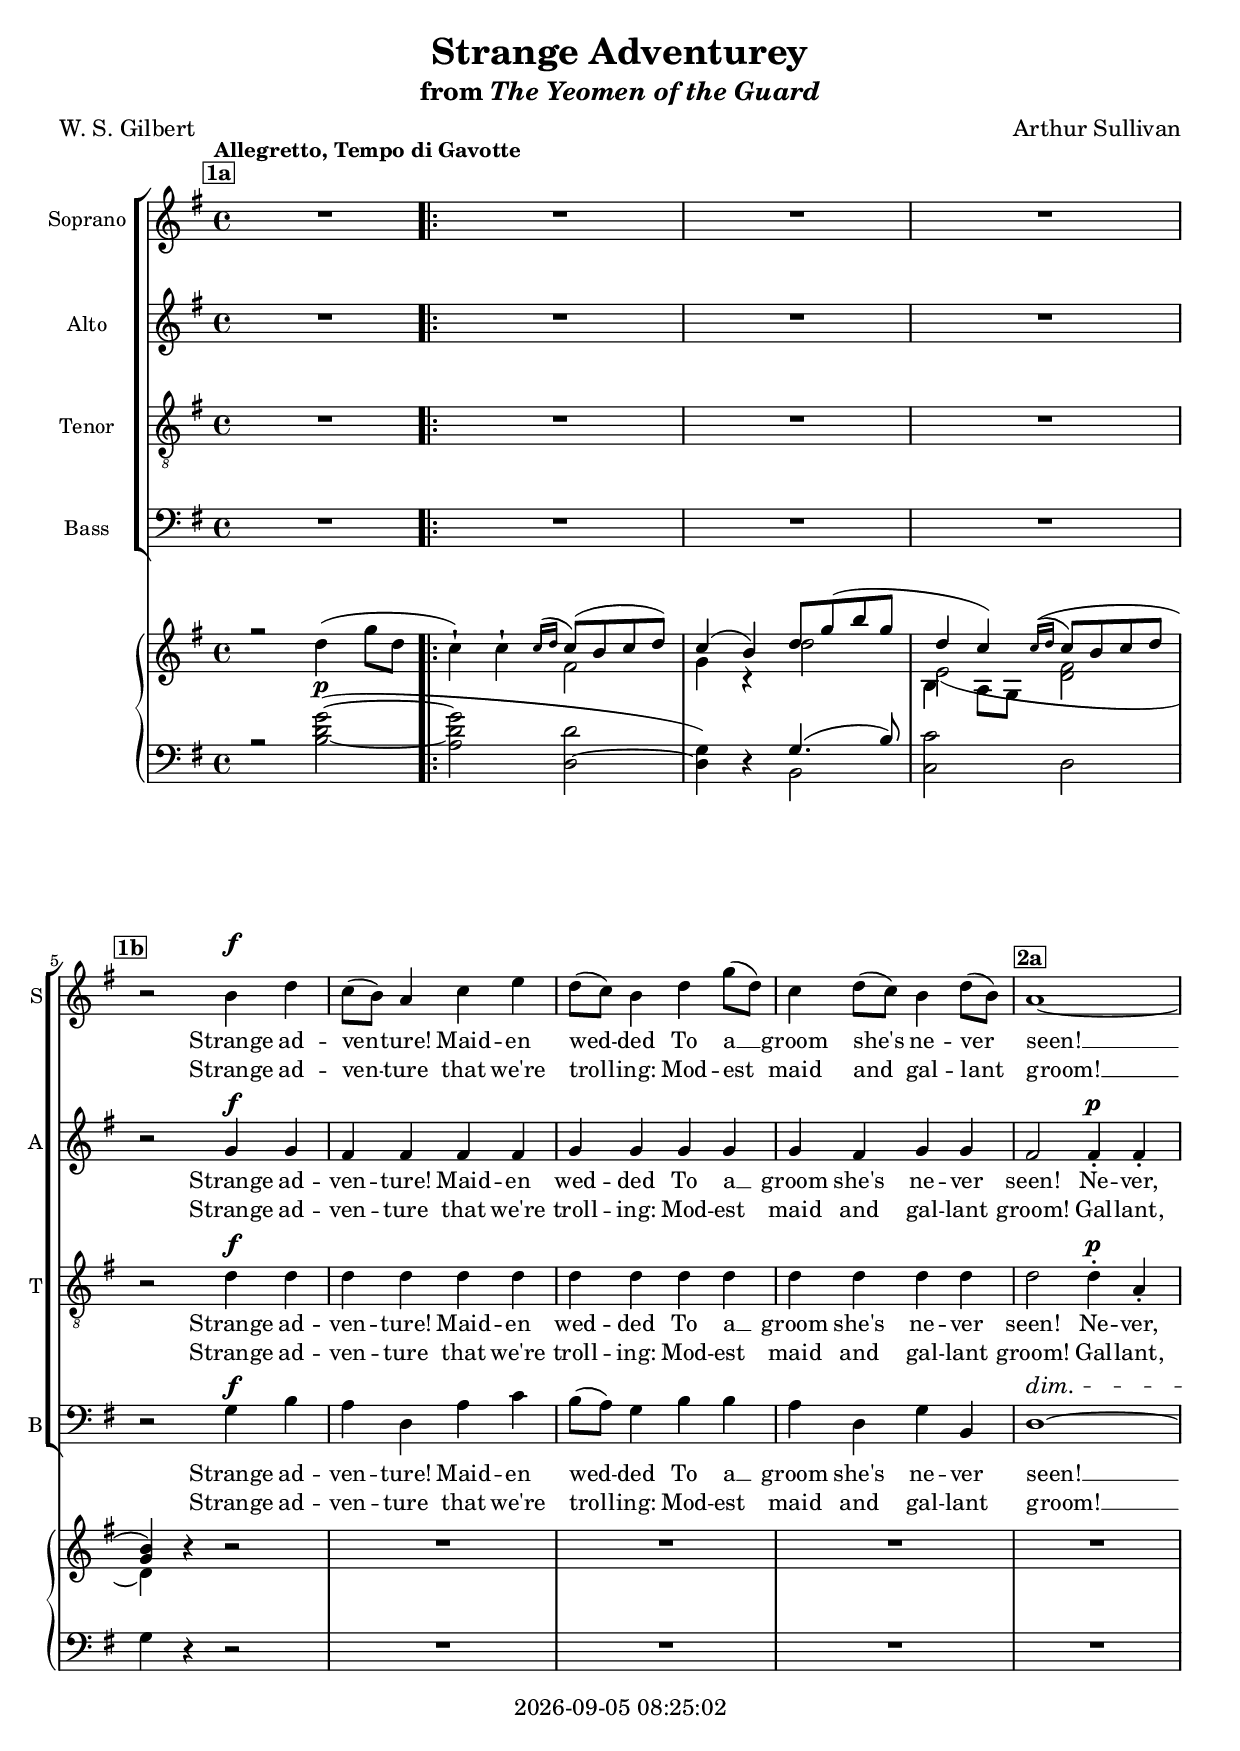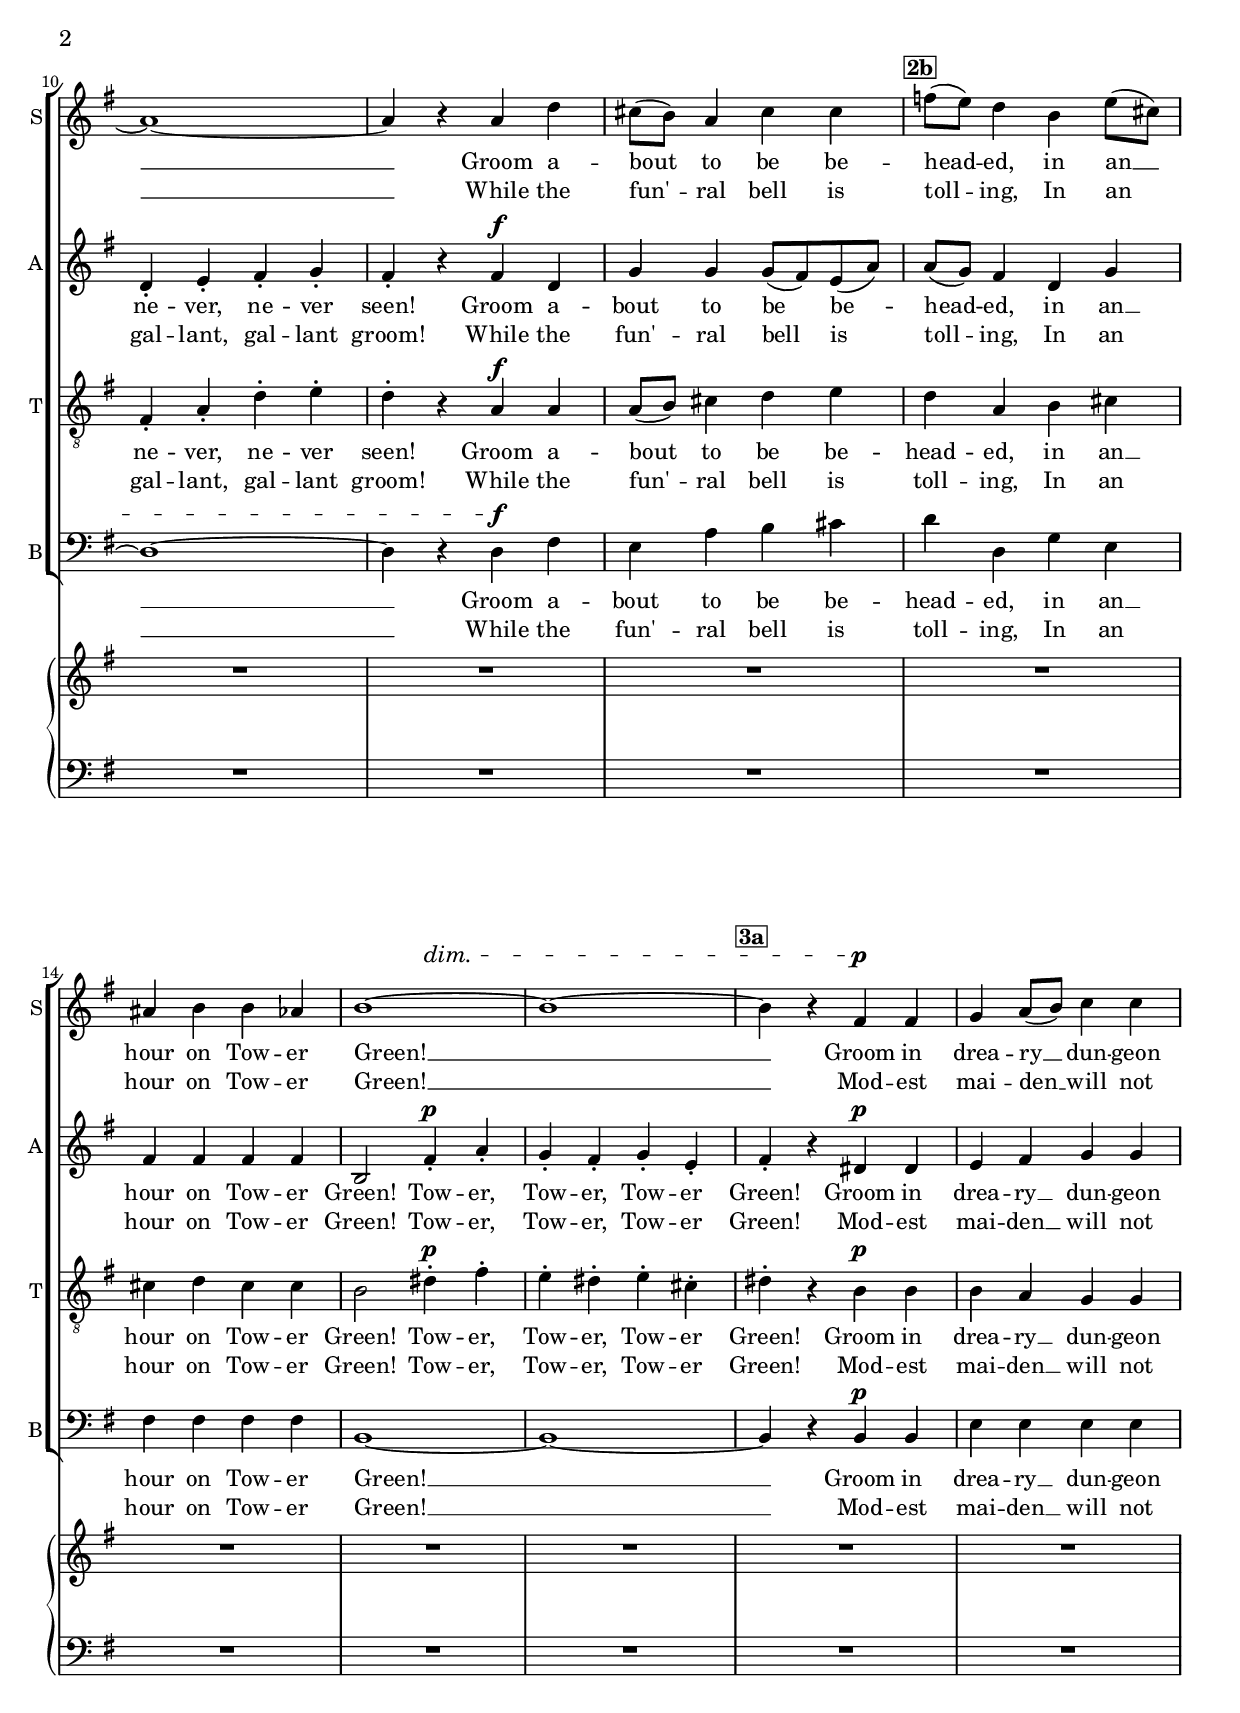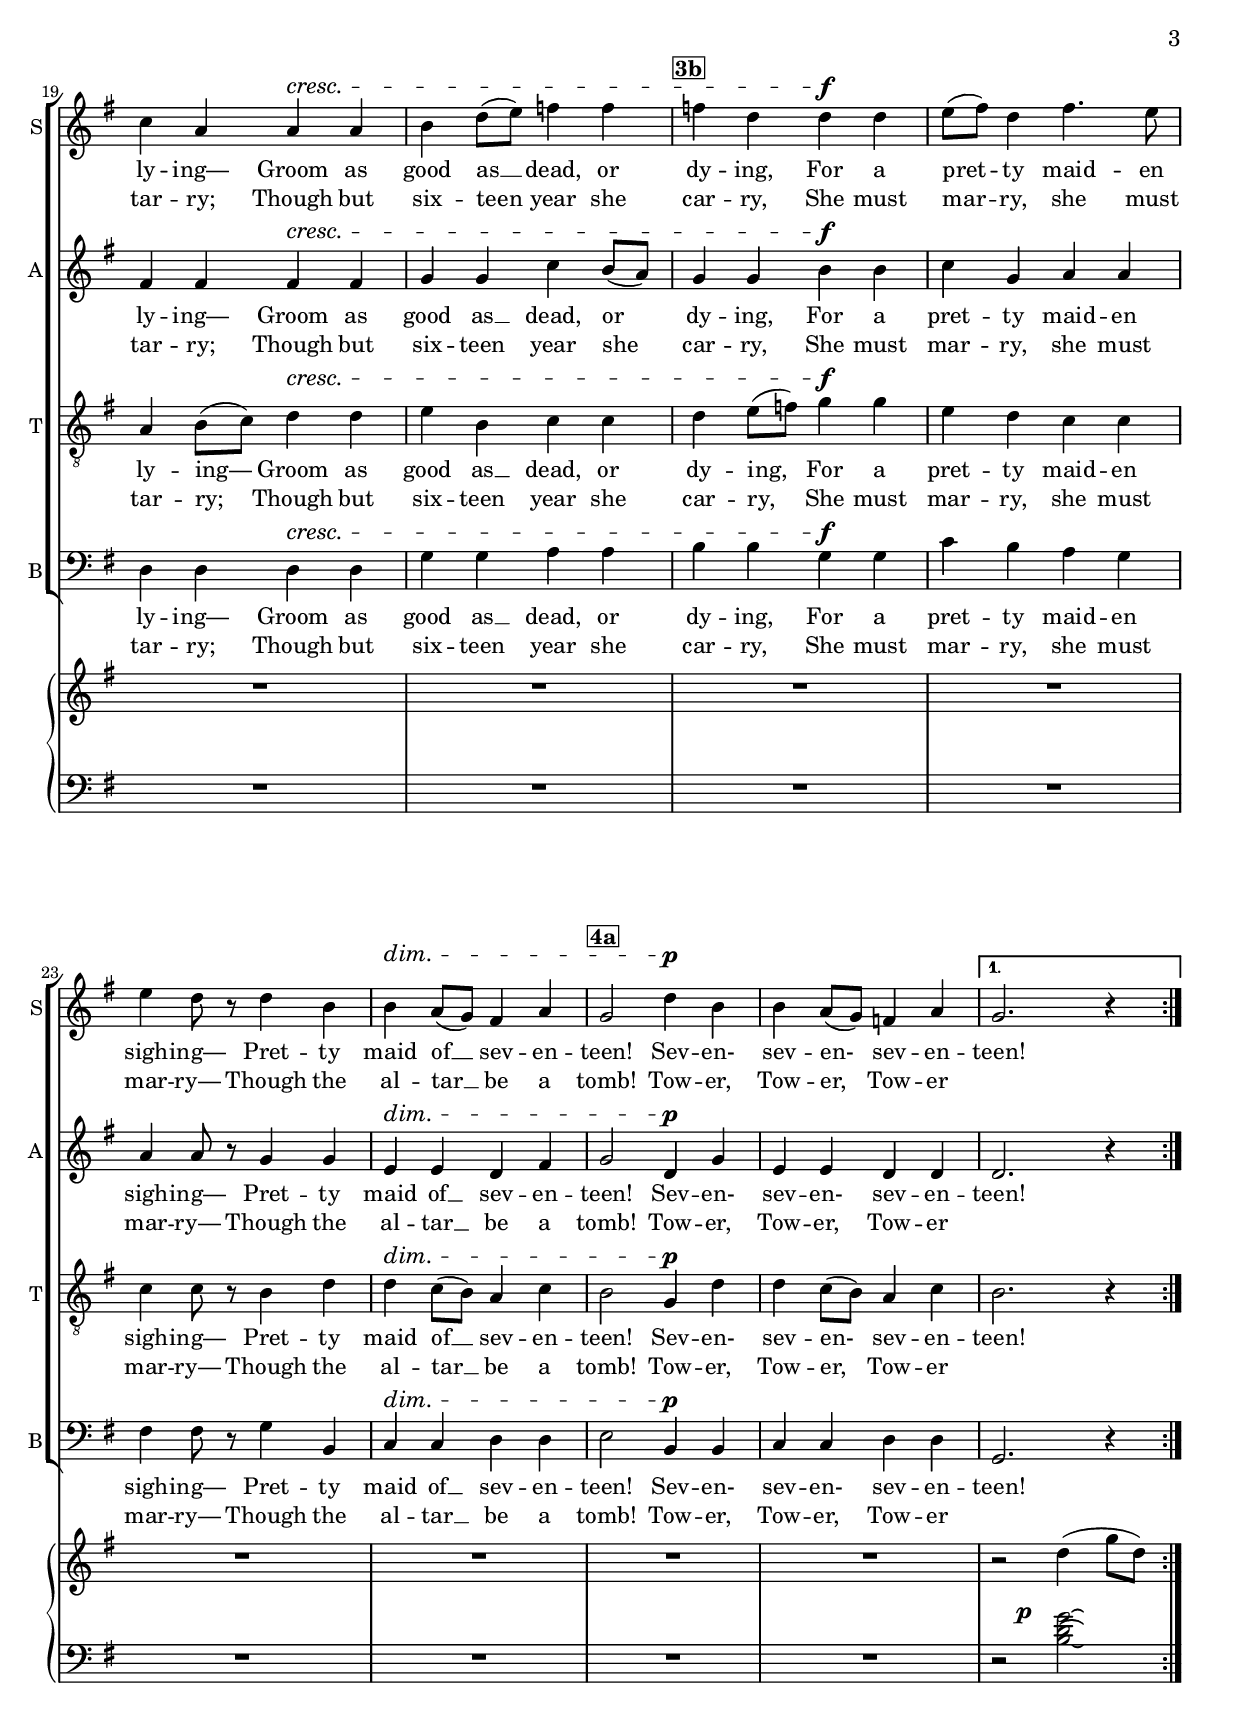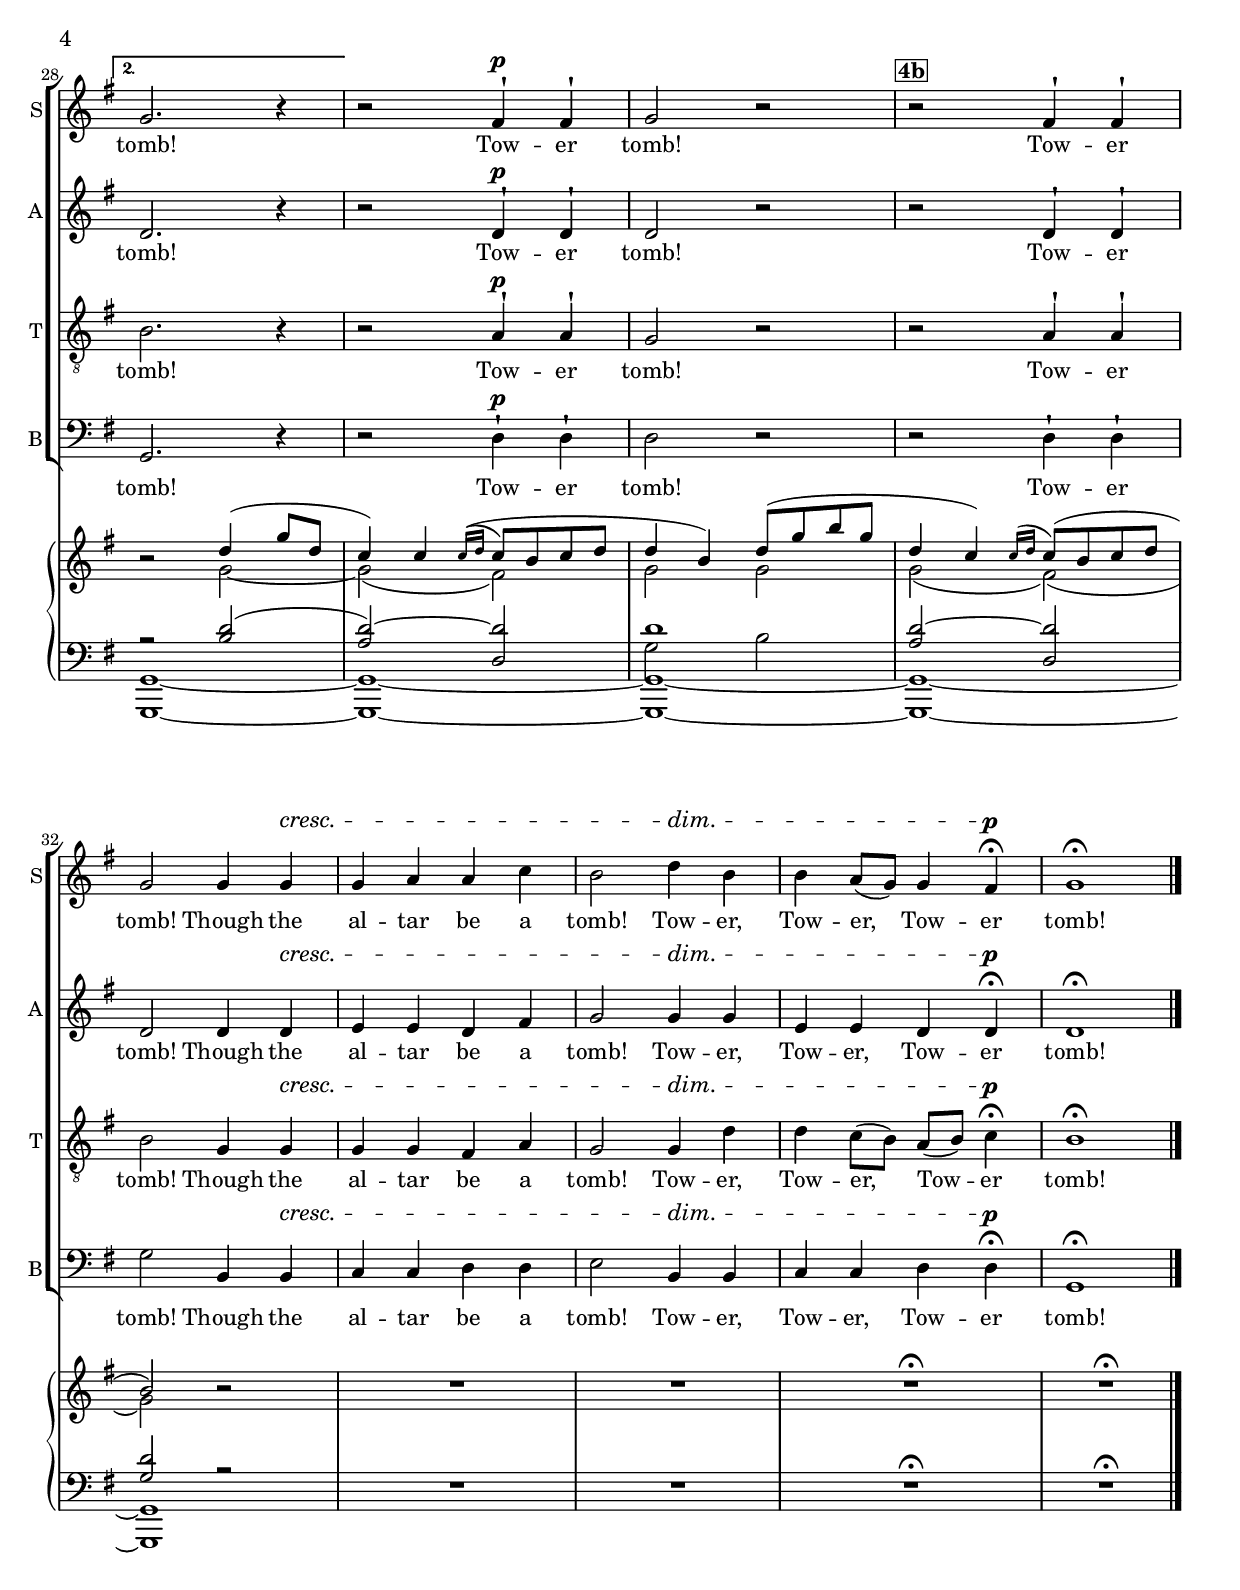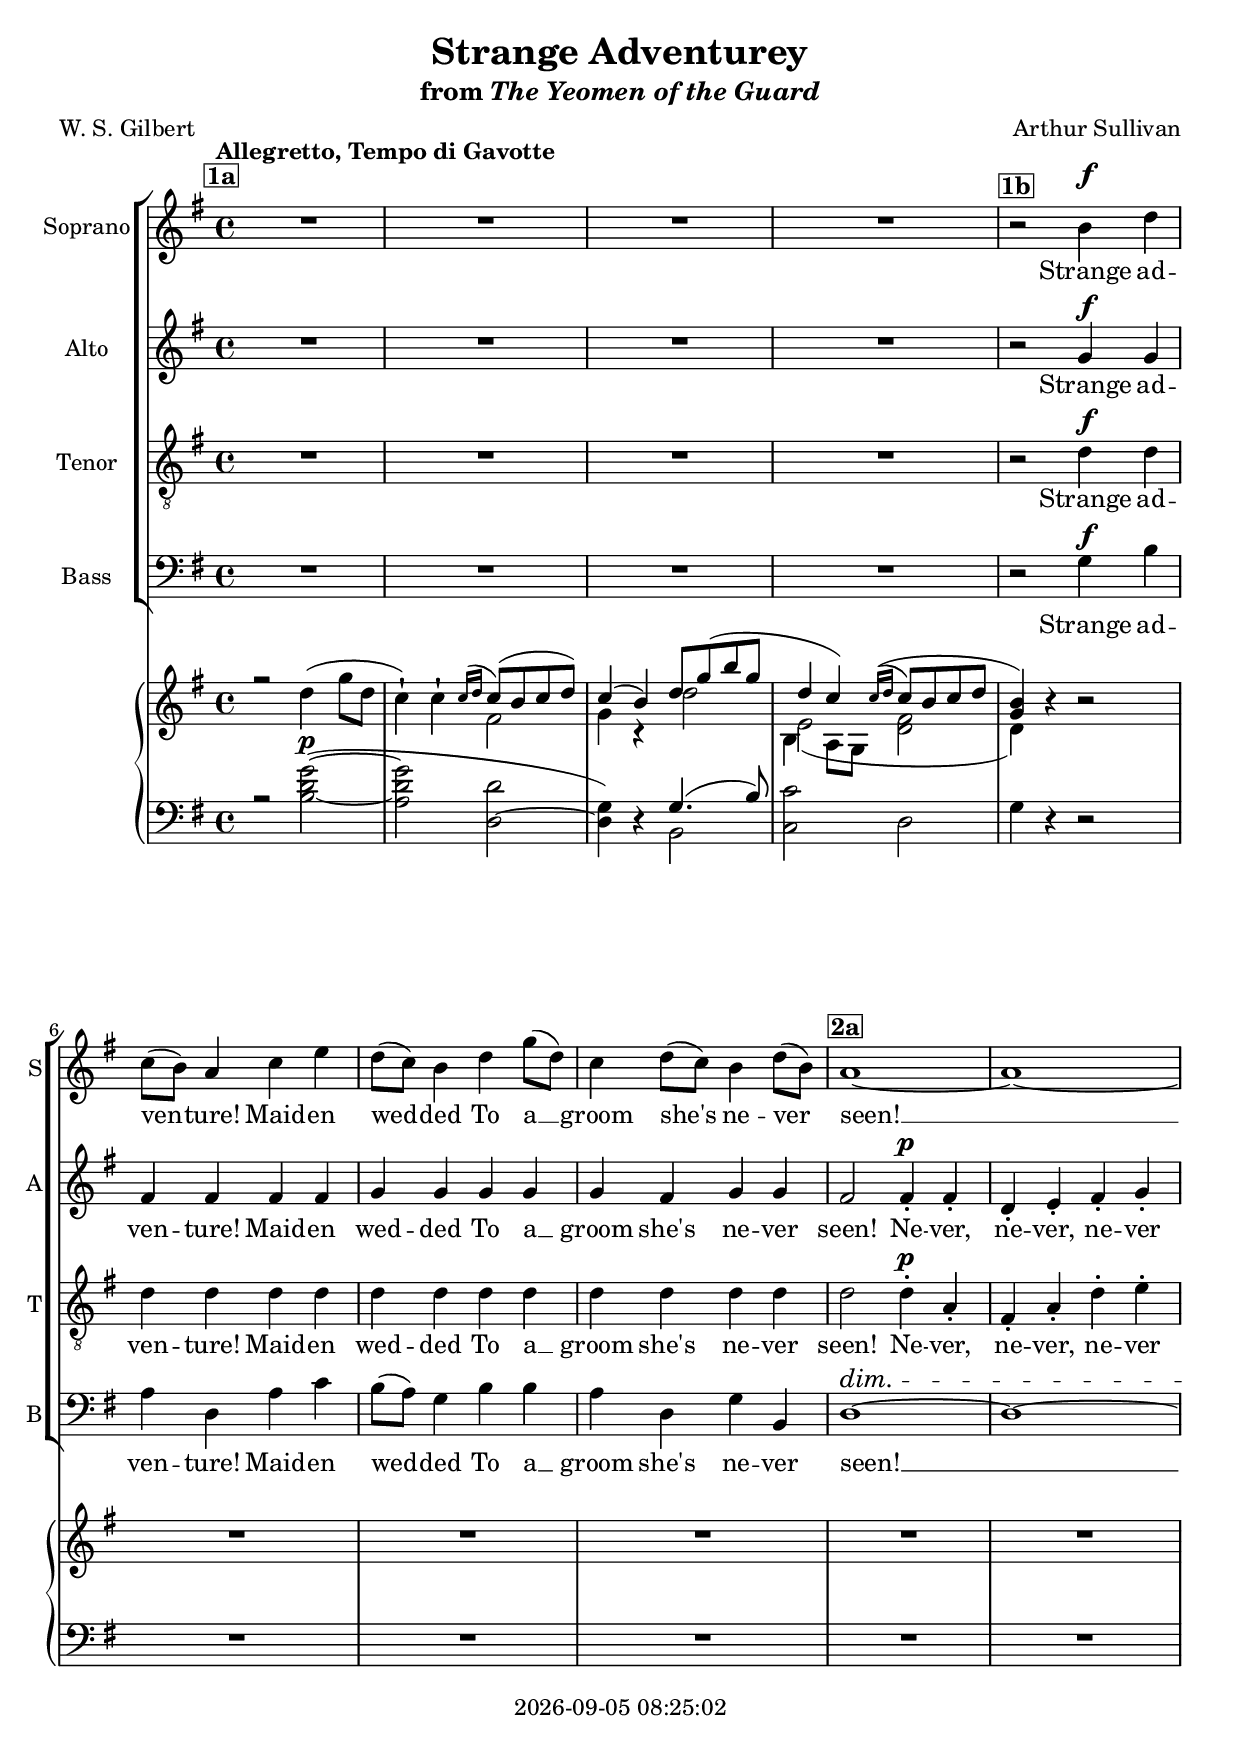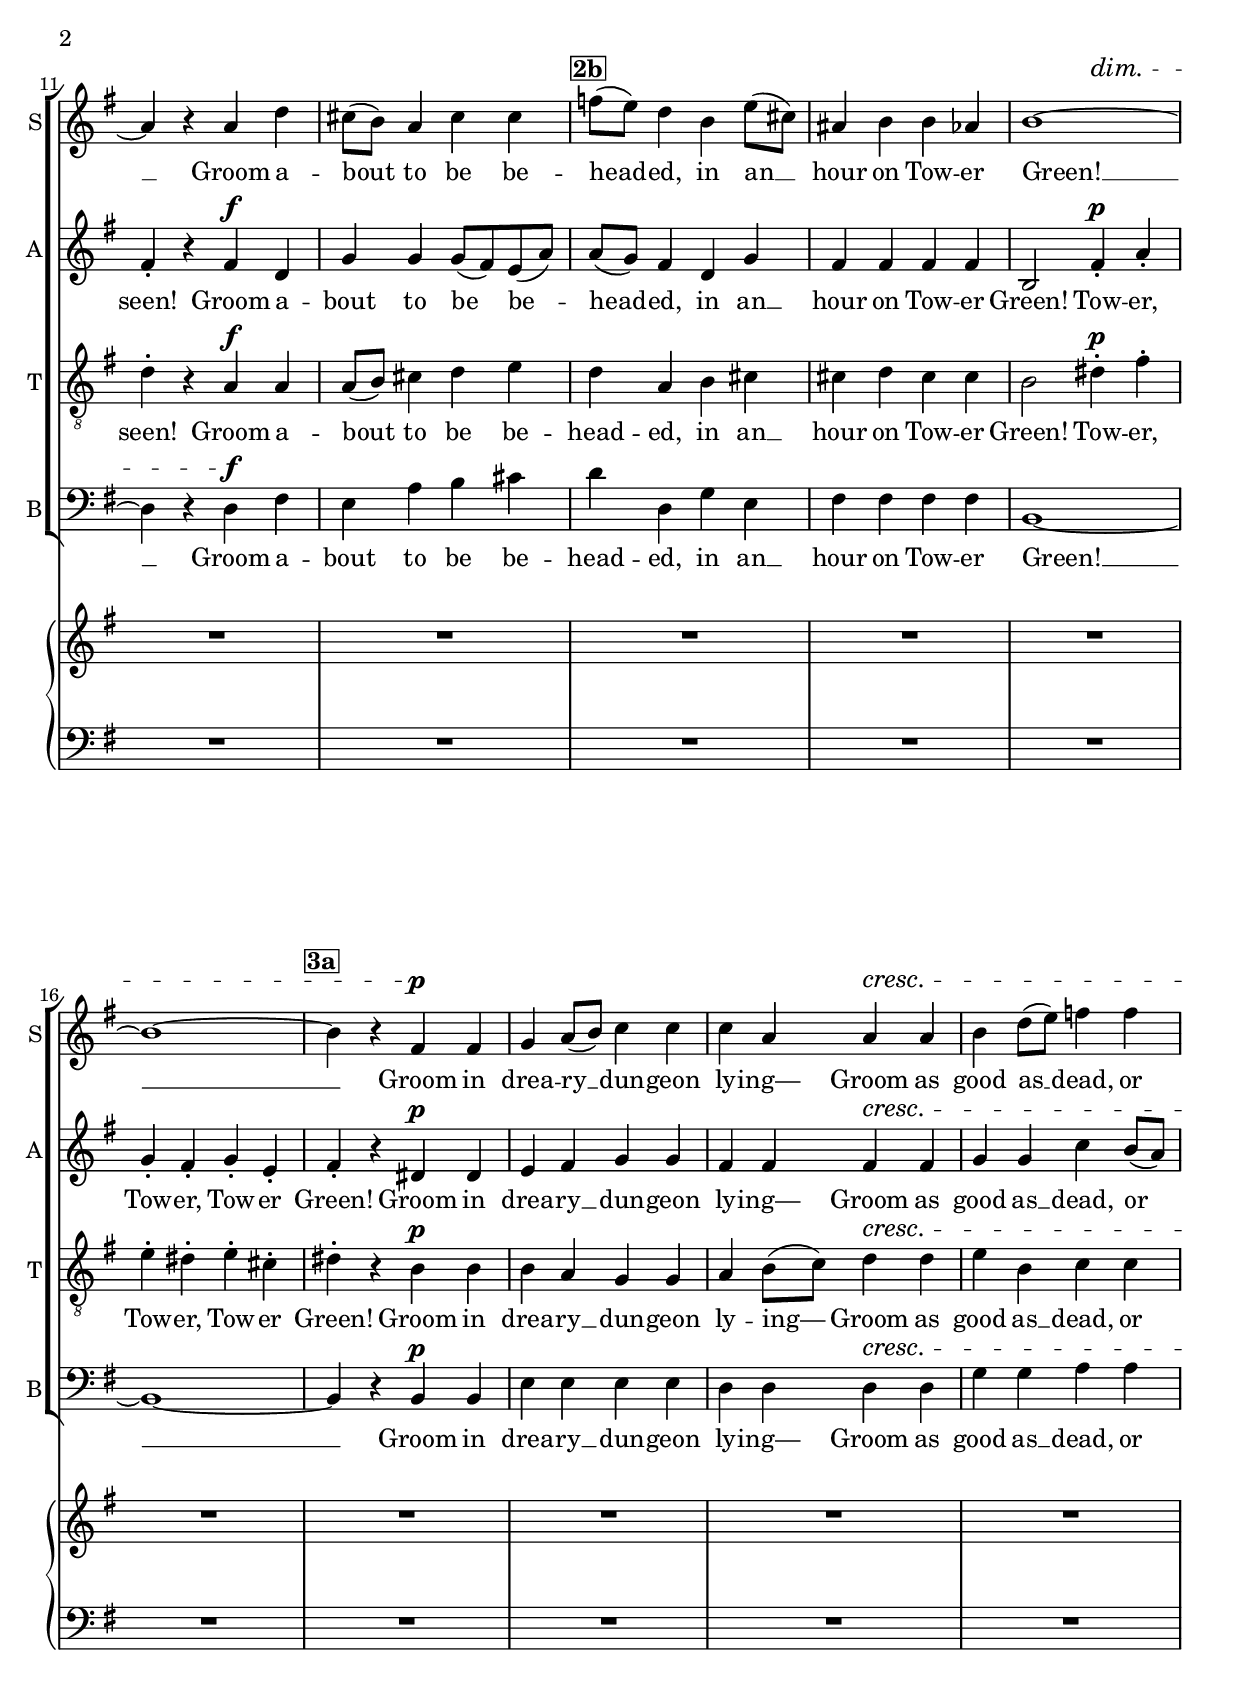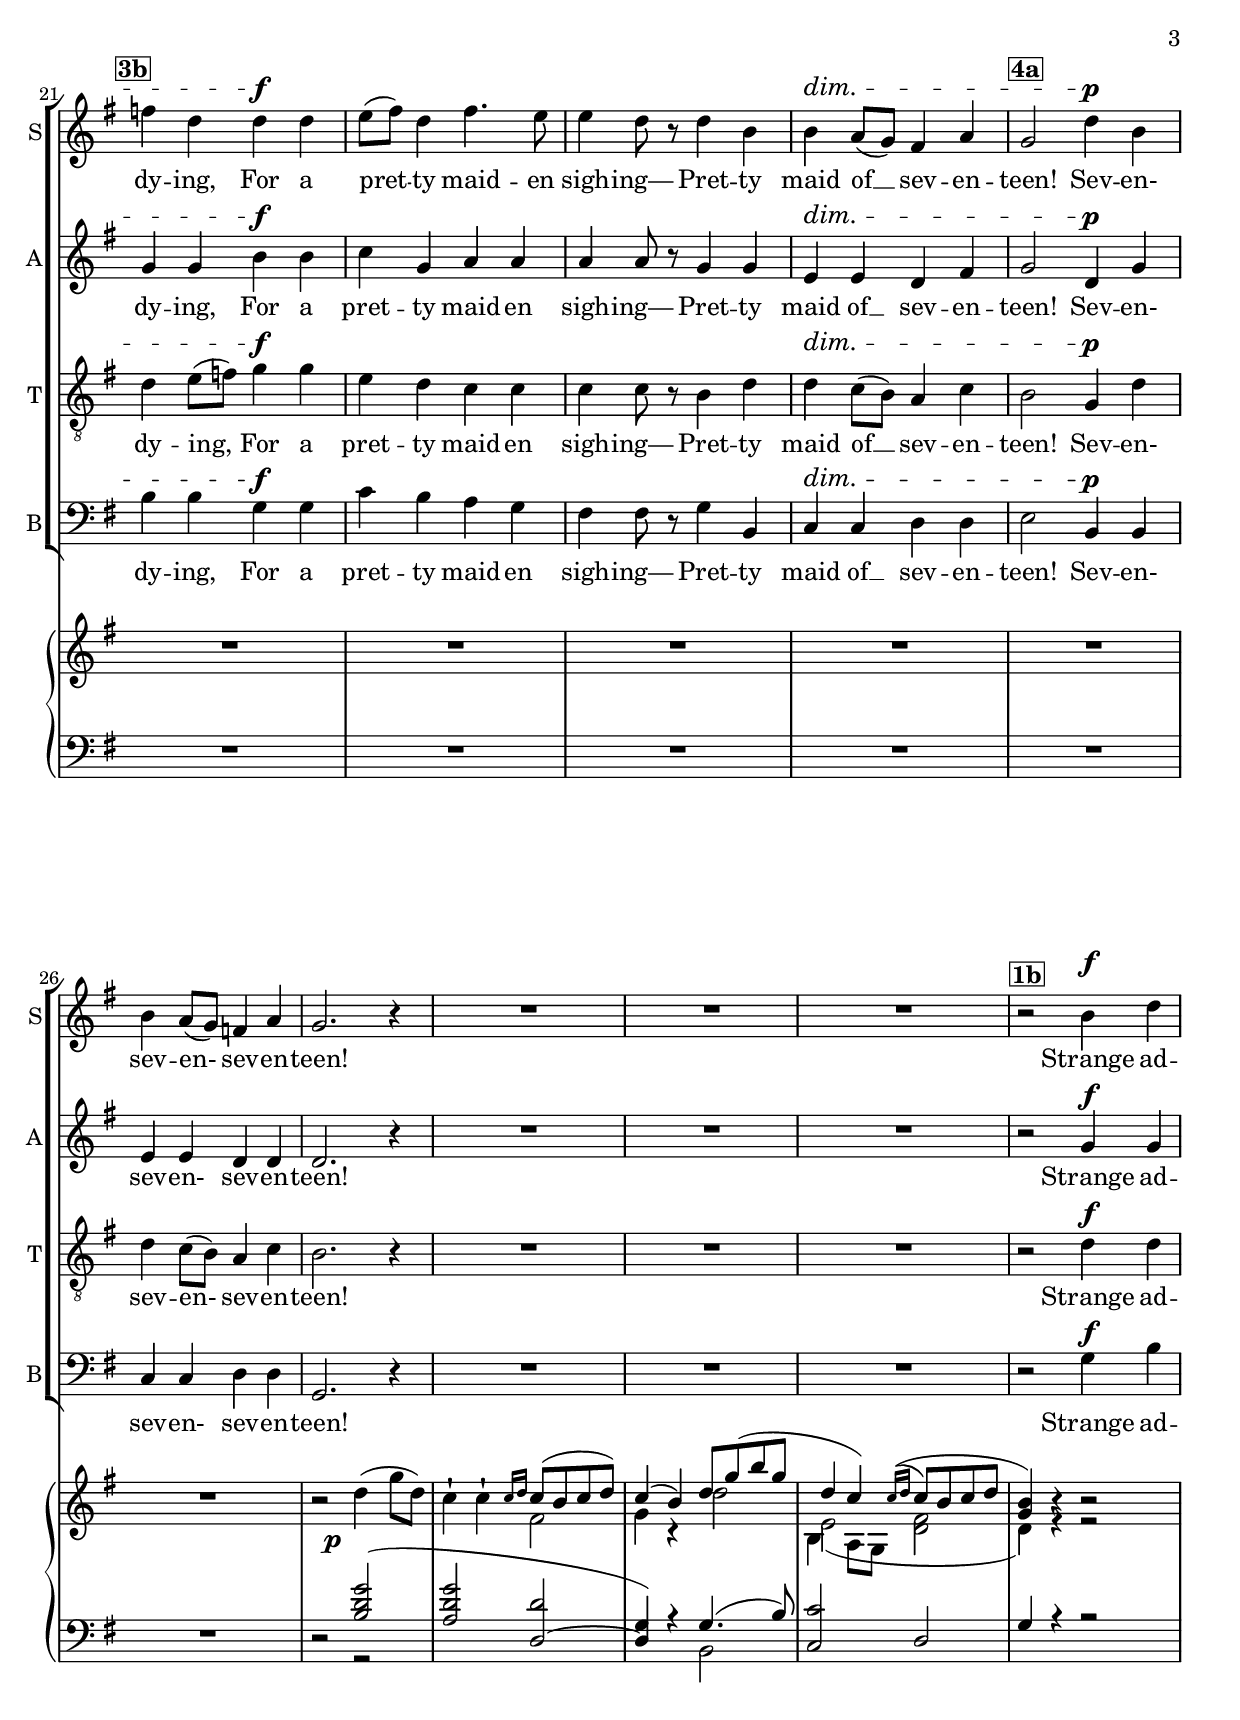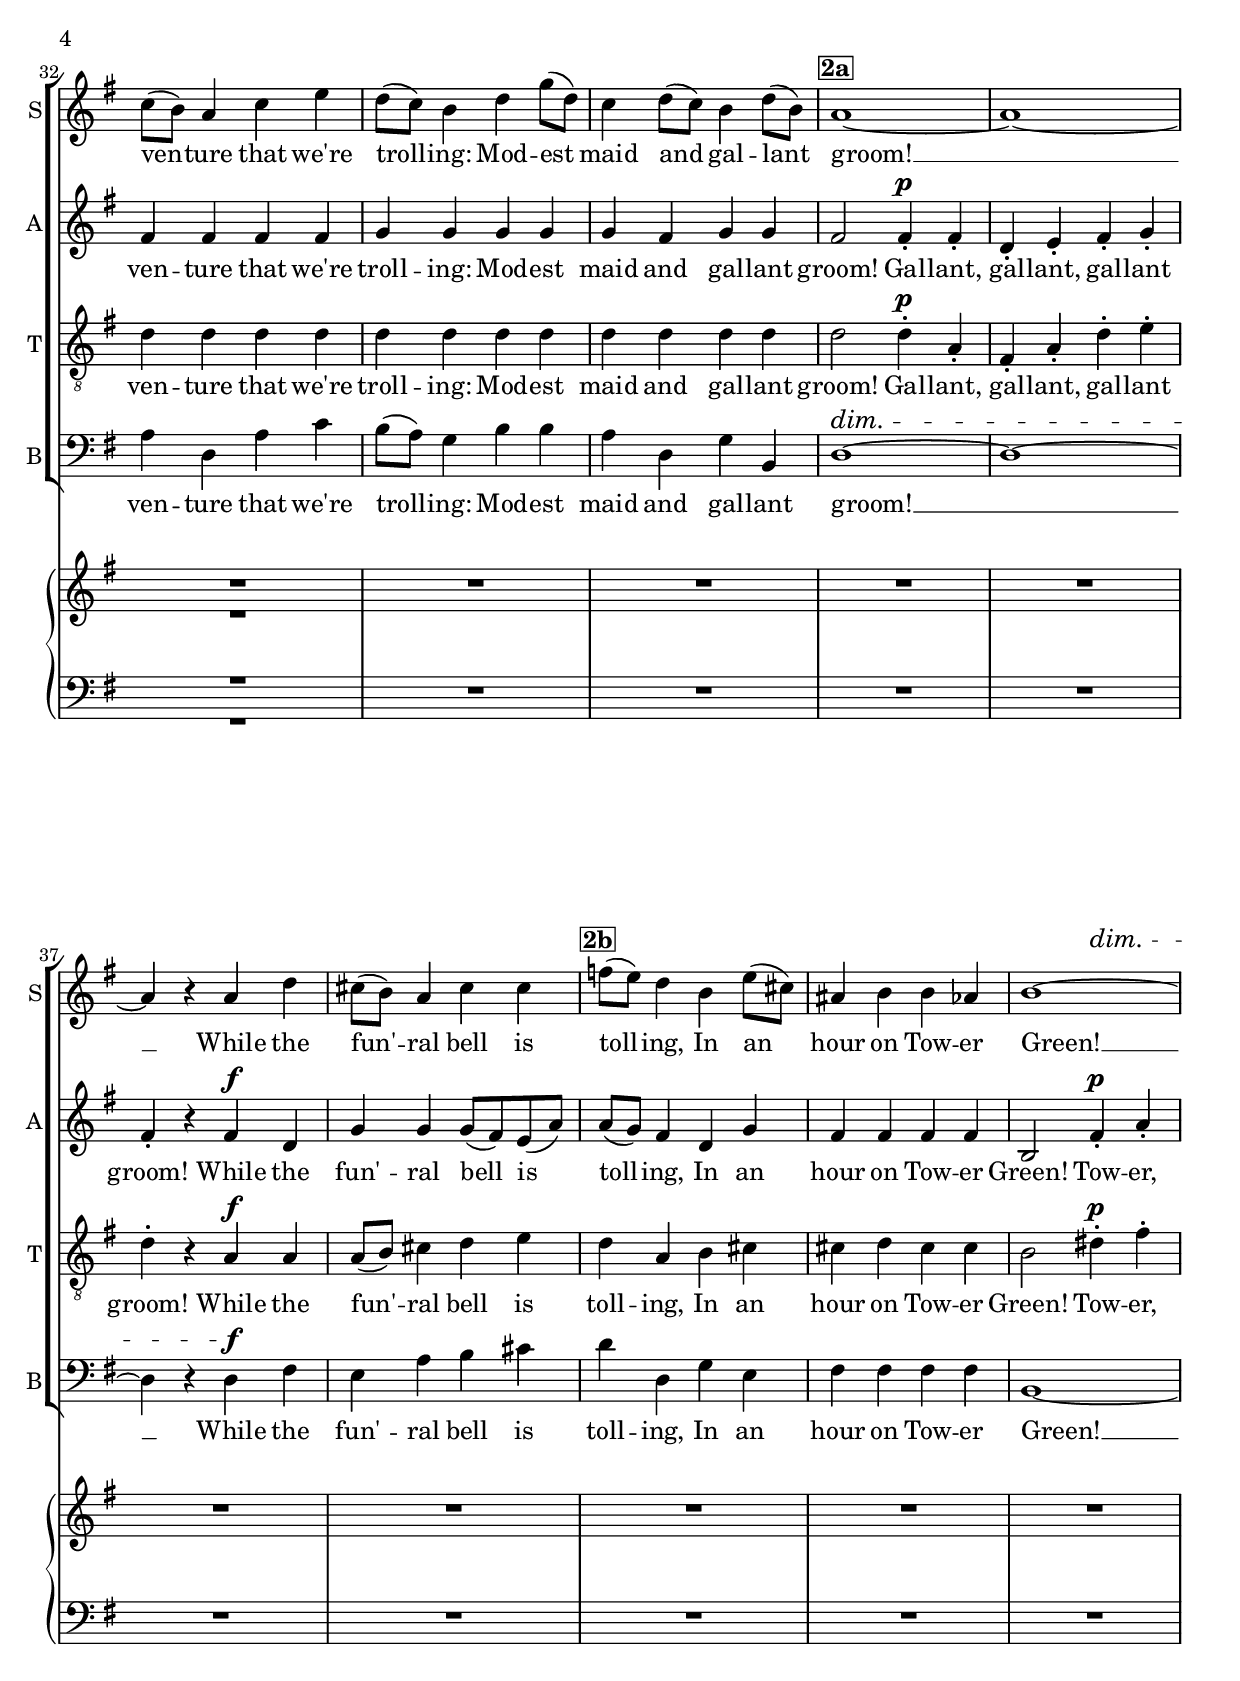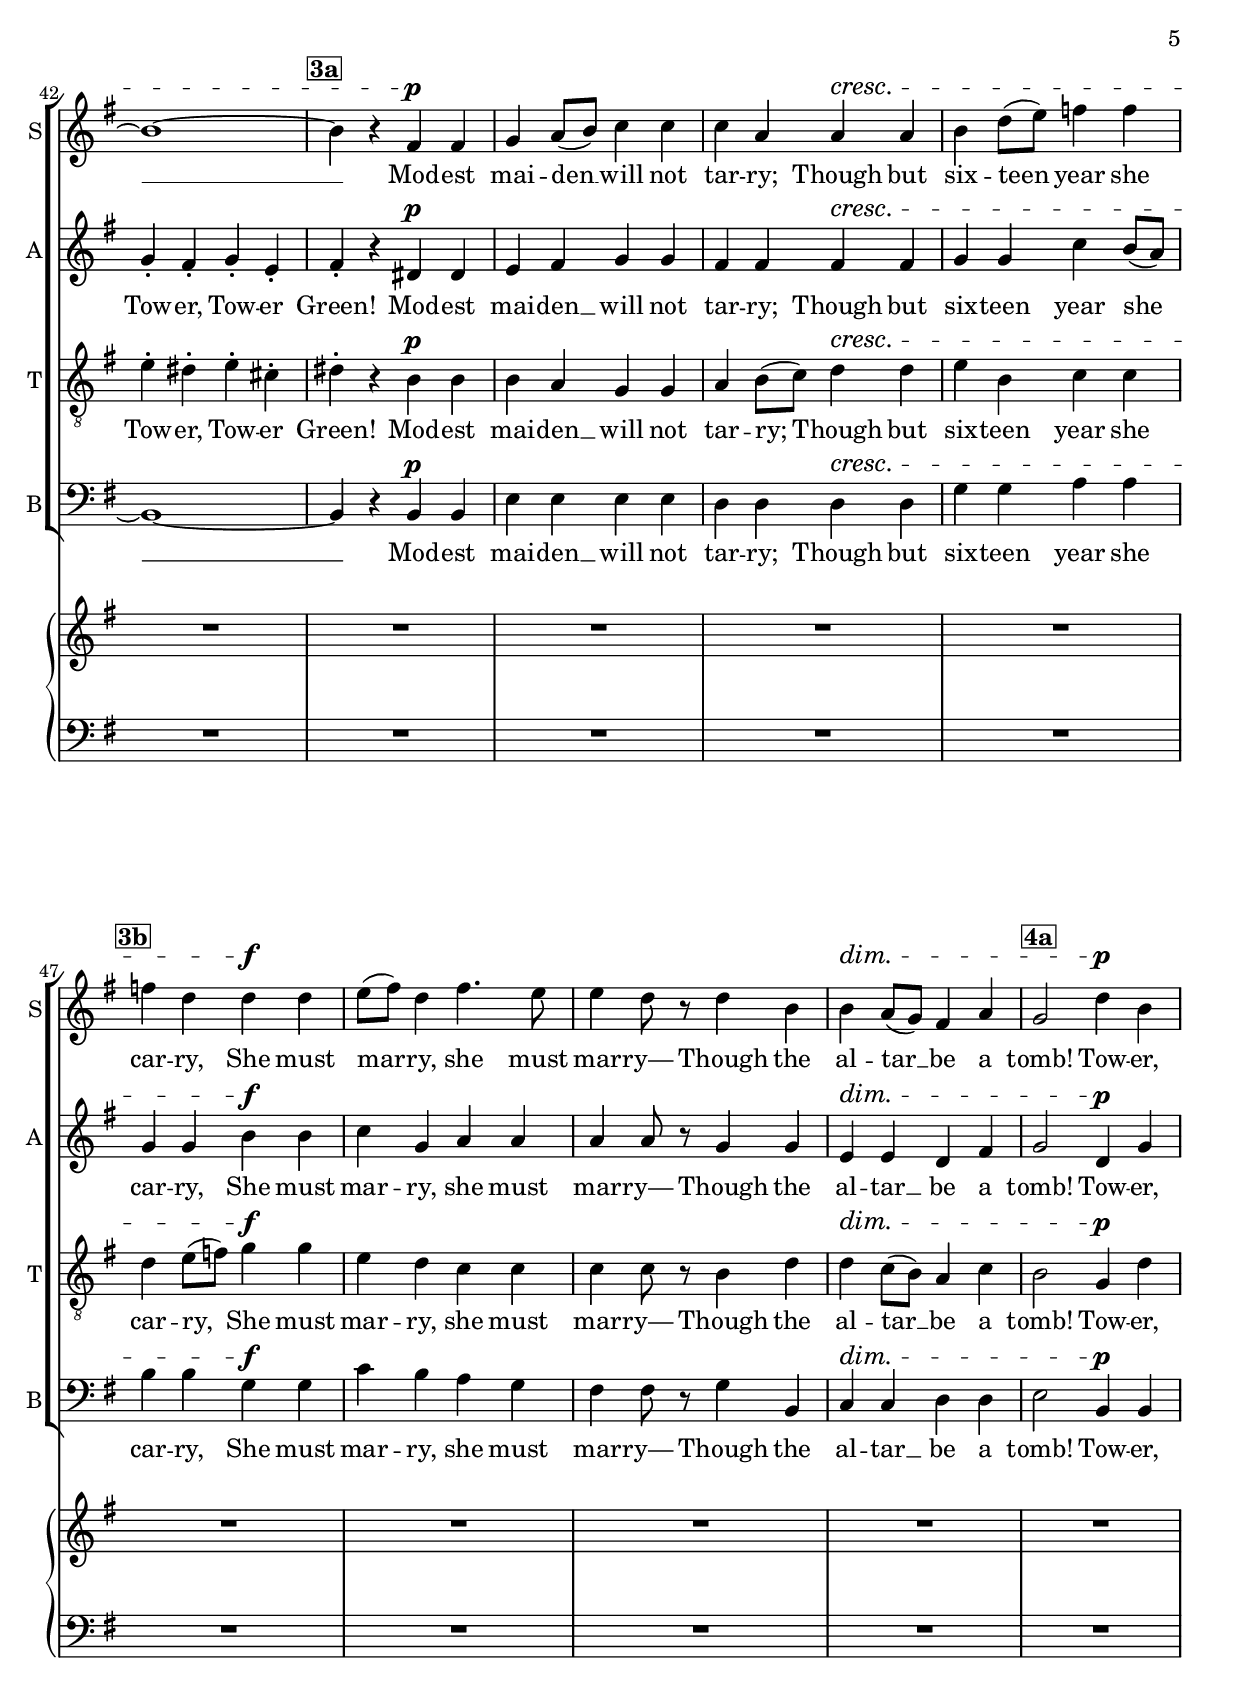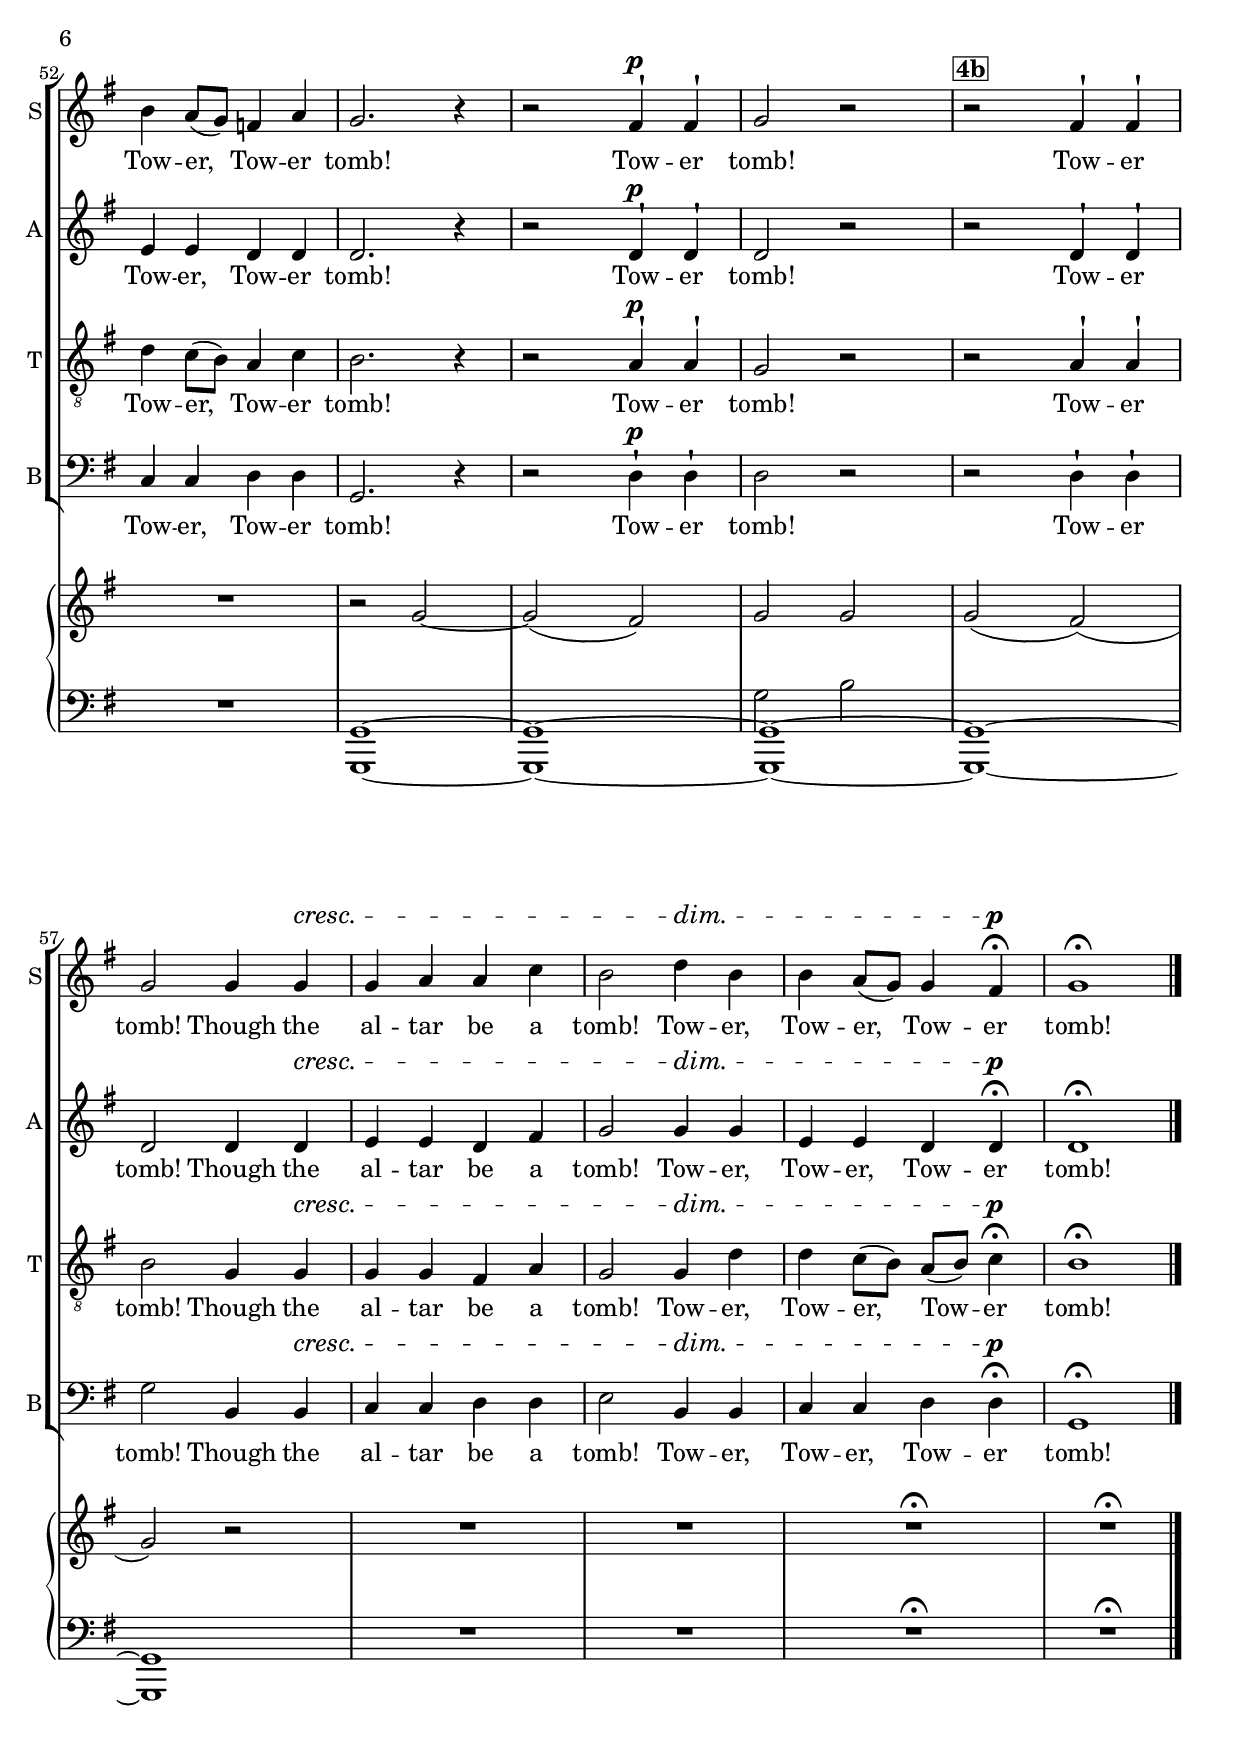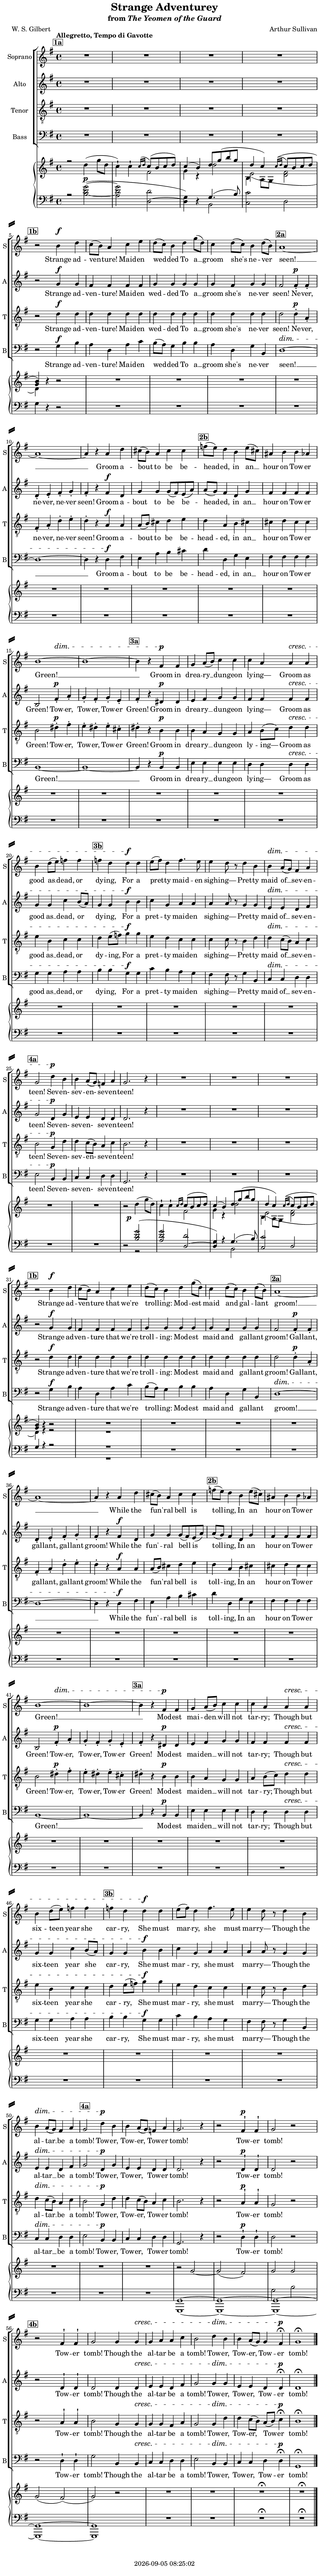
\version "2.24.0"

\include "predefined-guitar-fretboards.ly"
\include "articulate.ly"
\include "swing.ly"

today = #(strftime "%Y-%m-%d %H:%M:%S" (localtime (current-time)))

\header {
% centered at top
%  dedication  = "dedication"
  title       = "Strange Adventurey"
  subtitle    = \markup {from \italic "The Yeomen of the Guard"}
%  subsubtitle = "subsubtitle"
%  instrument  = "instrument"
  
% arrangement of following lines:
%
%  poet    composer
%  meter   arranger
%  piece       opus

  composer    = "Arthur Sullivan"
%  arranger    = "arranger"
%  opus        = "opus"

  poet        = "W. S. Gilbert"
%  meter       = "meter"
%  piece       = "piece"

% centered at bottom
% tagline     = "tagline" % default lilypond version
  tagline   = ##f
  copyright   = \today
}

global = {
  \key g \major
  \time 4/4
}

TempoTrack = {
  \tempo "Allegretto, Tempo di Gavotte" 4=120
  \set Score.tempoHideNote = ##t
  s1
  \repeat volta 2 {
    s1*25
    \alternative {
      {s1}
      {s1}
    }
  }
  s1*6
  s2. \tempo 4=30 s4
  \tempo 4=60 s1
}

RehearsalTrack = {
%  \set Score.currentBarNumber = #5
  \textMark \markup { \box \bold "1a" } s1
  \repeat volta 2 {
    s1*3
    \textMark \markup { \box \bold "1b" } s1*4
    \textMark \markup { \box \bold "2a" } s1*4
    \textMark \markup { \box \bold "2b" } s1*4
    \textMark \markup { \box \bold "3a" } s1*4
    \textMark \markup { \box \bold "3b" } s1*4
    \textMark \markup { \box \bold "4a" } s1*2
    \alternative {
      {s1} {s1}
    }
  }
  s1*2
  \textMark \markup { \box \bold "4b" } s1*4
}

ChordTrack = \chordmode {
}

dynamicsSop = {
  s1
  \repeat volta 2 {
    s1*3
    s2 s\f | s1 | s | s |
    s1*4 | % 2a
    s1 | s | s2 s\dim | s1 |
    s2 s\p | s1 | s2 s\cresc | s1 | % 3a
    s2 s\f | s1 | s | s\dim |
    s2 s\p | s1 | % 4a
    \alternative {
      {s1}
      {s1}
    }
  }
  s2 s\p | s1 |
  s1 | s2. s4\cresc | s1 | s2 s\dim s2. s4\p | s1 |
}

soprano = \relative {
  \global
  R1
  \repeat volta 2 {
    R1*3
    r2 b'4 d | c8(b) a4 c e | d8(c) b4 d g8(d) | c4 d8(c) b4 d8(b) |
    a1~ | a~ | 4 r a d | cis8(b) a4 cis cis | % 2a %%% CHECK original
    f8(e) d4 b e8(cis) ais4 b b aes | b1~ | b~ |
    b4 r fis fis | g a8(b) c4 4 | c a a a | b4 d8(e) f4 4 | % 3a
    f4 d d d | e8(fis) d4 fis4. e8 | 4 d8 r d4 b | b a8(g) fis4 a |
    g2 d'4 b | b a8(g) f4 a | % 4a
    \alternative {
      {g2. r4}
      {g2. r4}
    }
  }
  r2 fis4^! 4^! | g2 r |
  r2 fis4^! 4^! | g2 4 4 | g a a c | b2 d4 b | b a8(g) 4  fis\fermata | g1\fermata |
  \bar "|."
}

wordsSopOne = \lyricmode {
  Strange ad -- ven -- ture!
  Maid -- en wed -- ded
  To a __ groom she's ne -- ver seen! __
  Groom a -- bout to be be -- head -- ed,
  in an __ hour on Tow -- er Green! __
  Groom in drea -- ry __ dun -- geon ly -- ing—
  Groom as good as __ dead, or dy -- ing,
  For a pret -- ty maid -- en sigh -- ing—
  Pret -- ty maid of __ sev -- en -- teen!
  Sev -- en- sev -- en- sev -- en -- teen!

  tomb!
  Tow -- er  tomb! Tow -- er  tomb!
  Though the al -- tar be a tomb!
  Tow -- er, Tow -- er, Tow -- er tomb!
}

wordsSopTwo = \lyricmode {
  Strange ad -- ven -- ture that we're troll -- ing:
  Mod -- est maid and gal -- lant groom! __
  While the fun' -- ral bell is toll -- ing,
  In an hour on Tow -- er Green! __

  Mod -- est mai -- den __ will not tar -- ry;
  Though but six -- teen year she car -- ry,
  She must mar -- ry, she must mar -- ry—
  Though the al -- tar __ be a tomb!
  Tow -- er, Tow -- er, Tow -- er
}

wordsSopSingle = \lyricmode {
  Strange ad -- ven -- ture!
  Maid -- en wed -- ded
  To a __ groom she's ne -- ver seen! __
  Groom a -- bout to be be -- head -- ed,
  in an __ hour on Tow -- er Green! __
  Groom in drea -- ry __ dun -- geon ly -- ing—
  Groom as good as __ dead, or dy -- ing,
  For a pret -- ty maid -- en sigh -- ing—
  Pret -- ty maid of __ sev -- en -- teen!
  Sev -- en- sev -- en- sev -- en -- teen!

  Strange ad -- ven -- ture that we're troll -- ing:
  Mod -- est maid and gal -- lant groom! __
  While the fun' -- ral bell is toll -- ing,
  In an hour on Tow -- er Green! __

  Mod -- est mai -- den __ will not tar -- ry;
  Though but six -- teen year she car -- ry,
  She must mar -- ry, she must mar -- ry—
  Though the al -- tar __ be a tomb!
  Tow -- er, Tow -- er, Tow -- er tomb!

  Tow -- er  tomb! Tow -- er  tomb!
  Though the al -- tar be a tomb!
  Tow -- er, Tow -- er, Tow -- er tomb!
}

wordsSopMidi = \lyricmode {
  "Strange " ad ven "ture! "
  "\nMaid" "en " wed "ded "
  "\nTo " "a "  "groom " "she's " ne "ver " "seen! " 
  "\nGroom " a "bout " "to " "be " be head "ed, "
  "\nin " "an "  "hour " "on " Tow "er " "Green! " 
  "\nGroom " "in " drea "ry "  dun "geon " ly "ing— "
  "\nGroom " "as " "good " "as "  "dead, " "or " dy "ing, "
  "\nFor " "a " pret "ty " maid "en " sigh "ing— "
  "\nPret" "ty " "maid " "of "  sev en "teen! "
  "\nSev" "en " sev "en " sev en "teen!\n"

  "\nStrange " ad ven "ture " "that " "we're " troll "ing: "
  "\nMod" "est " "maid " "and " gal "lant " "groom! " 
  "\nWhile " "the " fun' "ral " "bell " "is " toll "ing, "
  "\nIn " "an " "hour " "on " Tow "er " "Green! " 

  "\nMod" "est " mai "den "  "will " "not " tar "ry; "
  "\nThough " "but " six "teen " "year " "she " car "ry, "
  "\nShe " "must " mar "ry, " "she " "must " mar "ry— "
  "\nThough " "the " al "tar "  "be " "a " "tomb! "
  "\nTow" "er, " Tow "er, " Tow "er " "tomb!\n"

  "\nTow" "er "  "tomb! " Tow "er "  "tomb! "
  "\nThough " "the " al "tar " "be " "a " "tomb! "
  "\nTow" "er, " Tow "er, " Tow "er " "tomb! "
}

dynamicsAlto = {
  s1
  \repeat volta 2 {
    s1*3
    s2 s\f | s1 | s | s |
    s2 s\p | s1 | s2 s\f | s1 | % 2a
    s1 | s | s2 s\p | s1 |
    s2 s\p | s1 | s2 s\cresc | s1 | % 3a
    s2 s\f | s1 | s | s\dim |
    s2 s\p | s1 | % 4a
    \alternative {
      {s1}
      {s1}
    }
  }
  s2 s\p | s1 |
  s1 | s2. s4\cresc | s1 | s2 s\dim s2. s4\p | s1 |
}

alto = \relative {
  \global
  R1
  \repeat volta 2 {
    R1*3
    r2 g'4 4 | fis4 4 4 4 | g4 4 4 4 | g fis g g |
    fis2 4-. 4-. | d-. e-. fis-. g-. | fis-. r fis d | g g g8(fis) e(a) | % 2a
    a8(g) fis4 d g | fis4 4 4 4 | b,2 fis'4-. a-. | g-. fis-. g-. e-. |
    fis4-. r dis dis | e fis g g | fis4 4 4 4 | g g c b8(a) | % 3a
    g4 g b b | c g a a | a4 8 r g4 4 | e e d fis |
    g2 d4 g | e e d d | % 4a
    \alternative {
      {d2. r4}
      {d2. r4}
    }
  }
  r2 d4^! 4^! | 2 r |
  r2 d4^! d^! | 2 4 4 | e e d fis | g2 4 4 | e e d d\fermata | d1\fermata |
  \bar "|."
}

wordsAltoOne = \lyricmode {
  Strange ad -- ven -- ture!
  Maid -- en wed -- ded
  To a __ groom she's ne -- ver seen!
  Ne -- ver, ne -- ver, ne -- ver seen!
  Groom a -- bout to be be -- head -- ed,
  in an __ hour on Tow -- er Green!
  Tow -- er, Tow -- er, Tow -- er Green!
  Groom in drea -- ry __ dun -- geon ly -- ing—
  Groom as good as __ dead, or dy -- ing,
  For a pret -- ty maid -- en sigh -- ing—
  Pret -- ty maid of __ sev -- en -- teen!
  Sev -- en- sev -- en- sev -- en -- teen!

  tomb!
  Tow -- er  tomb! Tow -- er  tomb!
  Though the al -- tar be a tomb!
  Tow -- er, Tow -- er, Tow -- er tomb!
}

wordsAltoTwo = \lyricmode {
  Strange ad -- ven -- ture that we're troll -- ing:
  Mod -- est maid and gal -- lant groom!
  Gal -- lant, gal -- lant, gal -- lant groom!
  While the fun' -- ral bell is toll -- ing,
  In an hour on Tow -- er Green!
  Tow -- er, Tow -- er, Tow -- er Green!

  Mod -- est mai -- den __ will not tar -- ry;
  Though but six -- teen year she car -- ry,
  She must mar -- ry, she must mar -- ry—
  Though the al -- tar __ be a tomb!
  Tow -- er, Tow -- er, Tow -- er
}

wordsAltoSingle = \lyricmode {
  Strange ad -- ven -- ture!
  Maid -- en wed -- ded
  To a __ groom she's ne -- ver seen!
  Ne -- ver, ne -- ver, ne -- ver seen!
  Groom a -- bout to be be -- head -- ed,
  in an __ hour on Tow -- er Green!
  Tow -- er, Tow -- er, Tow -- er Green!
  Groom in drea -- ry __ dun -- geon ly -- ing—
  Groom as good as __ dead, or dy -- ing,
  For a pret -- ty maid -- en sigh -- ing—
  Pret -- ty maid of __ sev -- en -- teen!
  Sev -- en- sev -- en- sev -- en -- teen!
  Strange ad -- ven -- ture that we're troll -- ing:
  Mod -- est maid and gal -- lant groom!
  Gal -- lant, gal -- lant, gal -- lant groom!
  While the fun' -- ral bell is toll -- ing,
  In an hour on Tow -- er Green!
  Tow -- er, Tow -- er, Tow -- er Green!

  Mod -- est mai -- den __ will not tar -- ry;
  Though but six -- teen year she car -- ry,
  She must mar -- ry, she must mar -- ry—
  Though the al -- tar __ be a tomb!
  Tow -- er, Tow -- er, Tow -- er tomb!
  
  Tow -- er  tomb! Tow -- er  tomb!
  Though the al -- tar be a tomb!
  Tow -- er, Tow -- er, Tow -- er tomb!
}

wordsAltoMidi = \lyricmode {
  "Strange " ad ven "ture! "
  "\nMaid" "en " wed "ded "
  "\nTo " "a "  "groom " "she's " ne "ver " "seen! "
  "\nNe" "ver, " ne "ver, " ne "ver " "seen! "
  "\nGroom " a "bout " "to " "be " be head "ed, "
  "\nin " "an "  "hour " "on " Tow "er " "Green! "
  "\nTow" "er, " Tow "er, " Tow "er " "Green! "
  "\nGroom " "in " drea "ry "  dun "geon " ly "ing— "
  "\nGroom " "as " "good " "as "  "dead, " "or " dy "ing, "
  "\nFor " "a " pret "ty " maid "en " sigh "ing— "
  "\nPret" "ty " "maid " "of "  sev en "teen! "
  "\nSev" "en " sev "en " sev en "teen!\n"
  "\nStrange " ad ven "ture " "that " "we're " troll "ing: "
  "\nMod" "est " "maid " "and " gal "lant " "groom! "
  "\nGal" "lant, " gal "lant, " gal "lant " "groom! "
  "\nWhile " "the " fun' "ral " "bell " "is " toll "ing, "
  "\nIn " "an " "hour " "on " Tow "er " "Green! "
  "\nTow" "er, " Tow "er, " Tow "er " "Green! "

  "\nMod" "est " mai "den "  "will " "not " tar "ry; "
  "\nThough " "but " six "teen " "year " "she " car "ry, "
  "\nShe " "must " mar "ry, " "she " "must " mar "ry— "
  "\nThough " "the " al "tar "  "be " "a " "tomb! "
  "\nTow" "er, " Tow "er, " Tow "er " "tomb! "
  
  "\nTow" "er "  "tomb! " Tow "er "  "tomb! "
  "\nThough " "the " al "tar " "be " "a " "tomb! "
  "\nTow" "er, " Tow "er, " Tow "er " "tomb! "
}

tenor = \relative {
  \global
  R1
  \repeat volta 2 {
    R1*3
    r2 d'4 4 | d d d d | d d d d | d d d d |
    d2 4-. a-. | fis-. a-. d-. e-. | d-. r a a | a8(b) cis4 d e | % 2a
    d4 a b cis | cis d cis cis | b2 dis4-. fis-. | e-. dis-. e-. cis-. |
    dis4-. r b b | b a g g | a b8(c) d4 d | e b c c | % 3a
    d4 e8(f) g4 g | e d c c | c4 8 r b4 d | d c8(b) a4 c |
    b2 g4 d' | d c8(b) a4 c | % 4a
    \alternative {
      {b2. r4}
      {b2. r4}
    }
  }
  r2 a4^! a^! | g2 r |
  r2 a4^! a^! | b2 g4 g | g g fis a | g2 4 d' | d c8(b) a(b) c4\fermata | b1\fermata |
  \bar "|."
}

dynamicsBass = {
  s1
  \repeat volta 2 {
    s1*3
    s2 s\f | s1 | s | s |
    s1\dim | s | s2 s\f | s1 | % 2a
    s1*4 |
    s2 s\p | s1 | s2 s\cresc | s1 | % 3a
    s2 s\f | s1 | s | s\dim |
    s2 s\p | s1 | % 4a
    \alternative {
      {s1}
      {s1}
    }
  }
  s2 s\p | s1 |
  s1 | s2. s4\cresc | s1 | s2 s\dim | s2. s4\p | s1 |
}

bass = \relative {
  \global
  R1
  \repeat volta 2 {
    R1*3
    r2 g4 b | a4 d, a' c | b8(a) g4 b b | a d, g b, |
    d1~ | d~ | 4 r d fis | e a b cis | % 2a
    d4 d, g e | fis4 4 4 4 | b,1~ | b~ |
    b4 r b b | e e e e | d d d d | g g a a | % 3a
    b4 b g g | c b a g | fis4 8 r g4 b, | c c d d |
    e2 b4 4 | c c d d | % 4a
    \alternative {
      {g,2. r4}
      {g2. r4}
    }
  }
  r2 d'4-! d-! | d2 r |
  r2 d4-! d-! | g2 b,4 b | c c d d | e2 b4 b | c c d d\fermata | g,1\fermata |
  \bar "|."
}

pianoRHone = \relative {
  \global
  r2 d''4(g8 d
  \repeat volta 2 {
    c4-!) c-! \appoggiatura {c16 d} c8(b c d) |
    <<{\voiceOne c4(b) d8 g(b g | d4 c) \appoggiatura {c16(d} c8 b c d | <g, b>4) \oneVoice r r2}
      \new Voice {s1 | \voiceFour b,4 a8 g s2 | s1 |}
    >>
    R1 | R | R |
    R1*4 | % 2a
    R1*4 |
    R1*4 | % 3a
    R1*4 |
    R1 | R | % 4a
    \alternative {
      {r2 d''4(g8 d) | }
      {r2 d4(g8 d | }
    }
  }
  c4) c \appoggiatura {c16(d} c8 b c d | 4 b) d8(g b g | d4 c) \appoggiatura {c16 d} c8( b c d |
  b2) r | R1 | R | R1\fermata | R\fermata |
  \bar "|."
}

pianoRHtwo = \relative {
  \global
  s1
  \repeat volta 2 {
    s2 \grace s8 fis'2 | g4 r d'2 | e,2(\grace s8 <d fis>2 |
    d4) r r2 | R1 | R | R |
    R1*4 | % 2a
    R1*4 |
    R1*4 | % 3a
    R1*4 |
    R1 | R | % 4a
    \alternative {
      {r2 s |}
      {r2 g~ |}
    }
  }
  g2(\grace s8 fis2) | g2 g |
  g2(\grace s8 fis2)( | g2) r | R1 | R | R\fermata | R\fermata |
  \bar "|."
}

dynamicsPiano = {
  \override DynamicTextSpanner.style = #'none
  s2 s\p |
  \repeat volta 2 {
    s1*25
    \alternative {
      {s4 s2.\p}
      {s1}
    }
  }
  s1*8
}

pianoLHone = \relative {
  \global
  r2 <b d g>~ ( |
  \repeat volta 2 {
    <a d g>2 <d, d'>2~ |
    <g d>4) r g4.(b8) |
    <c, c'>2 d |
    g4 r r2 | R1 | R | R | % 2a
    R1*16 |
    R1 | R |
    \alternative {
      {
        \tag #'repeat {r2 <b d g>2\laissezVibrer}
        \tag #'single {r2 <b d g>2(}
      }
      {r2 <b d>(}
    }
  }
  <a d>2)~ <d, d'> | <<{d'1} \new Voice {\voiceTwo g,2 b}>> |
  <a d>2~ <d, d'> | <g d'> r | R1 | R | R\fermata | R\fermata |
  \bar "|."
}

pianoLHtwo = \relative {
  \global
  s1
  \repeat volta 2 {
    s1 | s2 b,2 | s1 |
    s1 | R1 | R | R |
    R1*16 |
    R1 | R |
    \alternative {
      {r2 r}
      {<g, g'>1~}
    }
  }
  q1~ | q~ |
  q1~ | q | R | R | R\fermata | R\fermata |
  \bar "|."
}

\book {
  \bookOutputSuffix "repeat"
  \score {
    <<
      <<
        \new ChoirStaff <<
                                % Single soprano staff
          \new Staff = soprano \with {
            instrumentName = #"Soprano"
            shortInstrumentName = #"S"
            midiInstrument = "choir aahs"
          }
          <<
            \new Voice \TempoTrack
            \new Voice \RehearsalTrack
            \new Dynamics \with {alignAboveContext = soprano} \dynamicsSop
            \new Voice \soprano
            \addlyrics \wordsSopOne
            \addlyrics \wordsSopTwo
          >>
                                % Single alto staff
          \new Staff = alto \with {
            instrumentName = #"Alto"
            shortInstrumentName = #"A"
            midiInstrument = "choir aahs"
          }
          <<
            \new Dynamics \with {alignAboveContext = alto} \dynamicsAlto
            \new Voice \alto
            \addlyrics \wordsAltoOne
            \addlyrics \wordsAltoTwo
          >>
                                % Single tenor staff
          \new Staff = tenor \with {
            instrumentName = #"Tenor"
            shortInstrumentName = #"T"
            midiInstrument = "choir aahs"
          }
          <<
            \clef "treble_8"
            \new Dynamics \with {alignAboveContext = tenor} \dynamicsAlto % Yes really
            \new Voice \tenor
            \addlyrics \wordsAltoOne
            \addlyrics \wordsAltoTwo
          >>
                                % Single bass staff
          \new Staff = bass \with {
            instrumentName = #"Bass"
            shortInstrumentName = #"B"
            midiInstrument = "choir aahs"
          }
          <<
            \clef "bass"
            \new Dynamics \with {alignAboveContext = bass} \dynamicsBass
            \new Voice \bass
            \addlyrics \wordsSopOne
            \addlyrics \wordsSopTwo
          >>
        >>
        \new PianoStaff = piano <<
          \new Staff = pianorh \with {
            printPartCombineTexts = ##f
            midiInstrument = "acoustic grand piano"
          }
          <<
            \new Voice \partCombine \pianoRHone \pianoRHtwo
          >>
          \new Dynamics \dynamicsPiano
          \new Staff = pianolh \with {
            printPartCombineTexts = ##f
            midiInstrument = "acoustic grand piano"
          }
          <<
            \clef "bass"
            \new Voice \partCombine {\keepWithTag #'repeat \pianoLHone} \pianoLHtwo
          >>
        >>
      >>
    >>
    \layout {
      #(layout-set-staff-size 18)
      indent = 1.5\cm
      \pointAndClickOff
      \context {
%        \Staff \RemoveAllEmptyStaves
        barNumberVisibility = #first-bar-number-invisible-save-broken-bars
        \override BarNumber.break-visibility = ##(#f #t #t)
      }
    }
  }
}

\book {
  \bookOutputSuffix "single"
  \score {
   \unfoldRepeats
    <<
      <<
        \new ChoirStaff <<
                                % Single soprano staff
          \new Staff = soprano \with {
            instrumentName = #"Soprano"
            shortInstrumentName = #"S"
            midiInstrument = "choir aahs"
          }
          <<
            \new Voice \TempoTrack
            \new Voice \RehearsalTrack
            \new Dynamics \with {alignAboveContext = soprano} \dynamicsSop
            \new Voice \soprano
            \addlyrics \wordsSopSingle
          >>
                                % Single alto staff
          \new Staff = alto \with {
            instrumentName = #"Alto"
            shortInstrumentName = #"A"
            midiInstrument = "choir aahs"
          }
          <<
            \new Dynamics \with {alignAboveContext = alto} \dynamicsAlto
            \new Voice \alto
            \addlyrics \wordsAltoSingle
          >>
                                % Single tenor staff
          \new Staff = tenor \with {
            instrumentName = #"Tenor"
            shortInstrumentName = #"T"
            midiInstrument = "choir aahs"
          }
          <<
            \clef "treble_8"
            \new Dynamics \with {alignAboveContext = tenor} \dynamicsAlto % Yes really
            \new Voice \tenor
            \addlyrics \wordsAltoSingle
          >>
                                % Single bass staff
          \new Staff = bass \with {
            instrumentName = #"Bass"
            shortInstrumentName = #"B"
            midiInstrument = "choir aahs"
          }
          <<
            \clef "bass"
            \new Dynamics \with {alignAboveContext = bass} \dynamicsBass
            \new Voice \bass
            \addlyrics \wordsSopSingle
          >>
        >>
        \new PianoStaff = piano <<
          \new Staff = pianorh \with {
            printPartCombineTexts = ##f
            midiInstrument = "acoustic grand piano"
          }
          <<
            \new Voice \partCombine \pianoRHone \pianoRHtwo
          >>
          \new Dynamics \dynamicsPiano
          \new Staff = pianolh \with {
            printPartCombineTexts = ##f
            midiInstrument = "acoustic grand piano"
          }
          <<
            \clef "bass"
            \new Voice \partCombine {\keepWithTag #'single \pianoLHone} \pianoLHtwo
          >>
        >>
      >>
    >>
    \layout {
      #(layout-set-staff-size 20)
      indent = 1.5\cm
      \pointAndClickOff
      \context {
%        \Staff \RemoveAllEmptyStaves
        barNumberVisibility = #first-bar-number-invisible-save-broken-bars
        \override BarNumber.break-visibility = ##(#f #t #t)
      }
    }
  }
}

\book {
  \bookOutputSuffix "singlepage"
  \paper {
    top-margin = 0
    left-margin = 7
    right-margin = 1
    paper-width = 190\mm
    page-breaking = #ly:one-page-breaking
    system-system-spacing.basic-distance = #15
    system-separator-markup = \slashSeparator
  }
  \score {
   \unfoldRepeats
    <<
      <<
        \new ChoirStaff <<
                                % Single soprano staff
          \new Staff = soprano \with {
            instrumentName = #"Soprano"
            shortInstrumentName = #"S"
            midiInstrument = "choir aahs"
          }
          <<
            \new Voice \TempoTrack
            \new Voice \RehearsalTrack
            \new Dynamics \with {alignAboveContext = soprano} \dynamicsSop
            \new Voice \soprano
            \addlyrics \wordsSopSingle
          >>
                                % Single alto staff
          \new Staff = alto \with {
            instrumentName = #"Alto"
            shortInstrumentName = #"A"
            midiInstrument = "choir aahs"
          }
          <<
            \new Dynamics \with {alignAboveContext = alto} \dynamicsAlto
            \new Voice \alto
            \addlyrics \wordsAltoSingle
          >>
                                % Single tenor staff
          \new Staff = tenor \with {
            instrumentName = #"Tenor"
            shortInstrumentName = #"T"
            midiInstrument = "choir aahs"
          }
          <<
            \clef "treble_8"
            \new Dynamics \with {alignAboveContext = tenor} \dynamicsAlto % Yes really
            \new Voice \tenor
            \addlyrics \wordsAltoSingle
          >>
                                % Single bass staff
          \new Staff = bass \with {
            instrumentName = #"Bass"
            shortInstrumentName = #"B"
            midiInstrument = "choir aahs"
          }
          <<
            \clef "bass"
            \new Dynamics \with {alignAboveContext = bass} \dynamicsBass
            \new Voice \bass
            \addlyrics \wordsSopSingle
          >>
        >>
        \new PianoStaff = piano <<
          \new Staff = pianorh \with {
            printPartCombineTexts = ##f
            midiInstrument = "acoustic grand piano"
          }
          <<
            \new Voice \partCombine \pianoRHone \pianoRHtwo
          >>
          \new Dynamics \dynamicsPiano
          \new Staff = pianolh \with {
            printPartCombineTexts = ##f
            midiInstrument = "acoustic grand piano"
          }
          <<
            \clef "bass"
            \new Voice \partCombine {\keepWithTag #'single \pianoLHone} \pianoLHtwo
          >>
        >>
      >>
    >>
    \layout {
      #(layout-set-staff-size 20)
      indent = 1.5\cm
      \pointAndClickOff
      \context {
%        \Staff \RemoveAllEmptyStaves
        barNumberVisibility = #first-bar-number-invisible-save-broken-bars
        \override BarNumber.break-visibility = ##(#f #t #t)
      }
    }
  }
}

\book {
  \bookOutputSuffix "midi-st"
  \score {
   \unfoldRepeats
%   \articulate
    <<
      <<
        \new ChoirStaff <<
                                % Single soprano staff
          \new Staff = soprano \with {
            instrumentName = #"Soprano"
            shortInstrumentName = #"S"
            midiInstrument = "choir aahs"
          }
          <<
            \new Voice \TempoTrack
            \new Voice \RehearsalTrack
            \new Dynamics \with {alignAboveContext = soprano} \dynamicsSop
            \new Voice \soprano
            \addlyrics \wordsSopMidi
          >>
                                % Single alto staff
          \new Staff = alto \with {
            instrumentName = #"Alto"
            shortInstrumentName = #"A"
            midiInstrument = "choir aahs"
          }
          <<
            \new Dynamics \with {alignAboveContext = alto} \dynamicsAlto
            \new Voice \alto
          >>
                                % Single tenor staff
          \new Staff = tenor \with {
            instrumentName = #"Tenor"
            shortInstrumentName = #"T"
            midiInstrument = "choir aahs"
          }
          <<
            \clef "treble_8"
            \new Dynamics \with {alignAboveContext = tenor} \dynamicsAlto % Yes really
            \new Voice \tenor
          >>
                                % Single bass staff
          \new Staff = bass \with {
            instrumentName = #"Bass"
            shortInstrumentName = #"B"
            midiInstrument = "choir aahs"
          }
          <<
            \clef "bass"
            \new Dynamics \with {alignAboveContext = bass} \dynamicsBass
            \new Voice \bass
          >>
        >>
        \new PianoStaff = piano <<
          \new Staff = piano \with {
            printPartCombineTexts = ##f
            midiInstrument = "acoustic grand piano"
          }
          <<
            \new Voice \pianoRHone
            \new Voice \pianoRHtwo
            \new Dynamics \dynamicsPiano
            \new Voice {\keepWithTag #'single \pianoLHone}
            \new Voice \pianoLHtwo
          >>
        >>
      >>
    >>
    \midi {}
  }
}

\book {
  \bookOutputSuffix "midi-ab"
  \score {
   \unfoldRepeats
%   \articulate
    <<
      <<
        \new ChoirStaff <<
                                % Single soprano staff
          \new Staff = soprano \with {
            instrumentName = #"Soprano"
            shortInstrumentName = #"S"
            midiInstrument = "choir aahs"
          }
          <<
            \new Voice \TempoTrack
            \new Voice \RehearsalTrack
            \new Dynamics \with {alignAboveContext = soprano} \dynamicsSop
            \new Voice \soprano
          >>
                                % Single alto staff
          \new Staff = alto \with {
            instrumentName = #"Alto"
            shortInstrumentName = #"A"
            midiInstrument = "choir aahs"
          }
          <<
            \new Dynamics \with {alignAboveContext = alto} \dynamicsAlto
            \new Voice \alto
            \addlyrics \wordsAltoMidi
          >>
                                % Single tenor staff
          \new Staff = tenor \with {
            instrumentName = #"Tenor"
            shortInstrumentName = #"T"
            midiInstrument = "choir aahs"
          }
          <<
            \clef "treble_8"
            \new Dynamics \with {alignAboveContext = tenor} \dynamicsAlto % Yes really
            \new Voice \tenor
          >>
                                % Single bass staff
          \new Staff = bass \with {
            instrumentName = #"Bass"
            shortInstrumentName = #"B"
            midiInstrument = "choir aahs"
          }
          <<
            \clef "bass"
            \new Dynamics \with {alignAboveContext = bass} \dynamicsBass
            \new Voice \bass
          >>
        >>
        \new PianoStaff = piano <<
          \new Staff = piano \with {
            printPartCombineTexts = ##f
            midiInstrument = "acoustic grand piano"
          }
          <<
            \new Voice \pianoRHone
            \new Voice \pianoRHtwo
            \new Dynamics \dynamicsPiano
            \new Voice {\keepWithTag #'single \pianoLHone}
            \new Voice \pianoLHtwo
          >>
        >>
      >>
    >>
    \midi {}
  }
}
